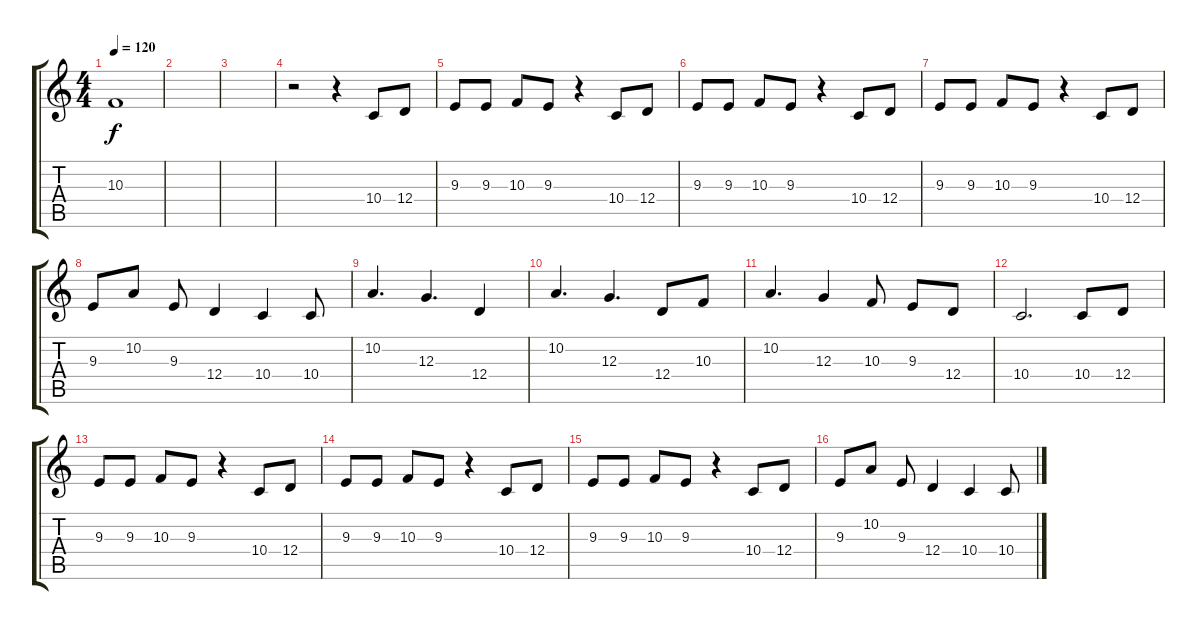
\track "" {instrument brightacousticpiano}
\staff {score tabs}
\tuning (E4 B3 G3 D3 A2 E2) {hide}
\ts (4 4)
\tempo 120
\clef g2
\ks c
10.3.1{dy f} |
|
|
r.2 r.4 10.4.8 12.4.8 |
9.3.8 9.3.8 10.3.8 9.3.8 r.4 10.4.8 12.4.8 |
9.3.8 9.3.8 10.3.8 9.3.8 r.4 10.4.8 12.4.8 |
9.3.8 9.3.8 10.3.8 9.3.8 r.4 10.4.8 12.4.8 |
9.3.8 10.2.8 9.3.8 12.4.4 10.4.4 10.4.8 |
10.2.4{d} 12.3.4{d} 12.4.4 |
10.2.4{d} 12.3.4{d} 12.4.8 10.3.8 |
10.2.4{d} 12.3.4 10.3.8 9.3.8 12.4.8 |
10.4.2{d} 10.4.8 12.4.8 |
9.3.8 9.3.8 10.3.8 9.3.8 r.4 10.4.8 12.4.8 |
9.3.8 9.3.8 10.3.8 9.3.8 r.4 10.4.8 12.4.8 |
9.3.8 9.3.8 10.3.8 9.3.8 r.4 10.4.8 12.4.8 |
9.3.8 10.2.8 9.3.8 12.4.4 10.4.4 10.4.8
